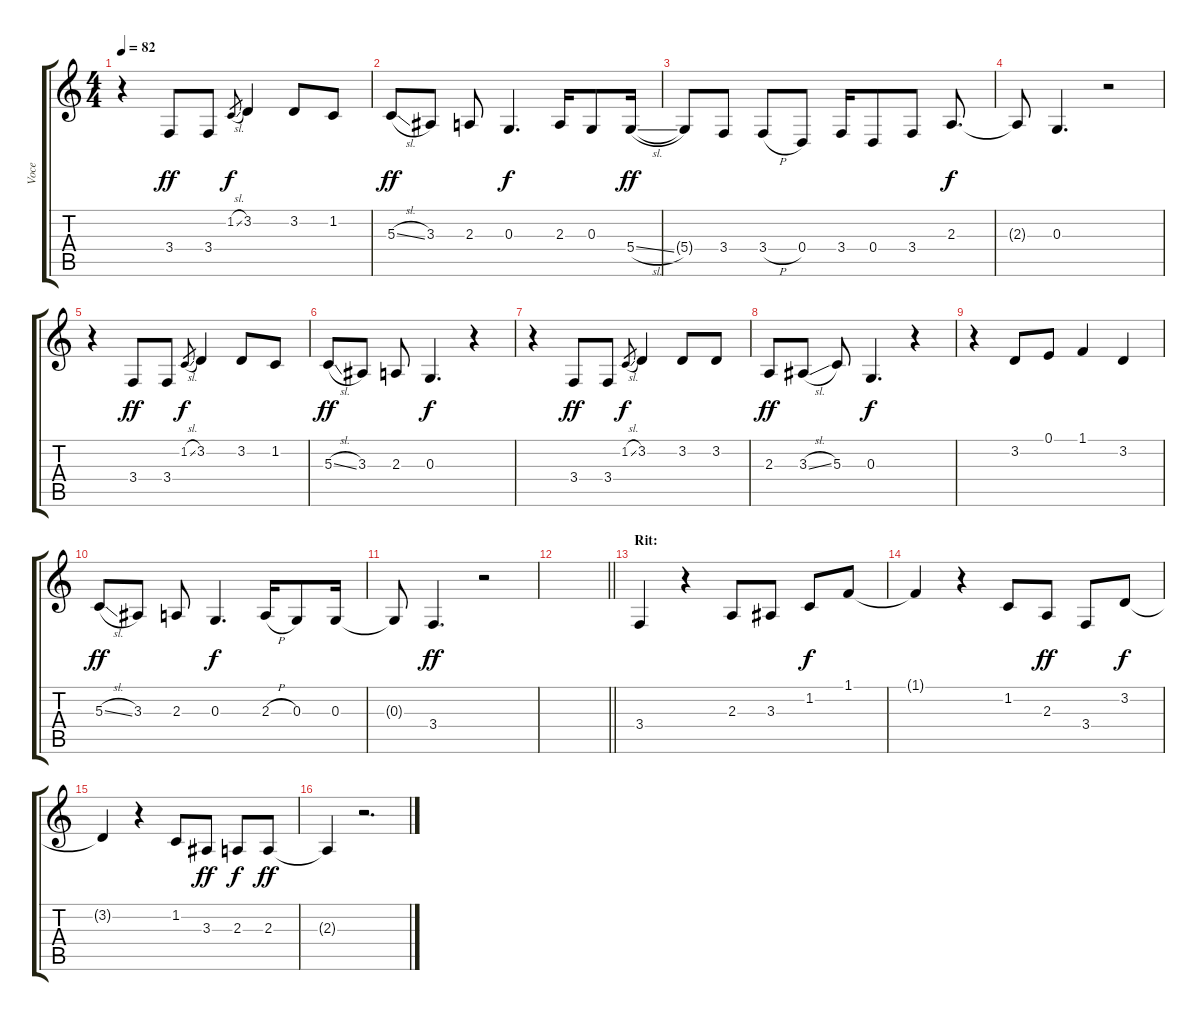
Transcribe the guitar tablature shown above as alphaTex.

\track ("Voce" "Voce") {instrument clarinet}
\staff {score tabs}
\tuning (E4 B3 G3 D3 A2 E2) {hide}
\ts (4 4)
\tempo 82
\clef g2
\ks c
r.4{dy f} 3.4.8{dy ff} 3.4.8 1.2{sl}.8{gr dy f} 3.2.4 3.2.8 1.2.8 |
5.3{sl}.8{dy ff} 3.3.8 2.3.8 0.3.4{d dy f} 2.3.16 0.3.8 5.4{sl}.16{dy ff} |
5.4{t}.8 3.4.8 3.4{h}.8 0.4.8 3.4.16 0.4.8 3.4.8 2.3.8{d dy f} |
2.3{t}.8 0.3.4{d} r.2 |
r.4 3.4.8{dy ff} 3.4.8 1.2{sl}.8{gr dy f} 3.2.4 3.2.8 1.2.8 |
5.3{sl}.8{dy ff} 3.3.8 2.3.8 0.3.4{d dy f} r.4 |
r.4 3.4.8{dy ff} 3.4.8 1.2{sl}.8{gr dy f} 3.2.4 3.2.8 3.2.8 |
2.3.8{dy ff} 3.3{sl}.8 5.3.8 0.3.4{d dy f} r.4 |
r.4 3.2.8 0.1.8 1.1.4 3.2.4 |
5.3{sl}.8{dy ff} 3.3.8 2.3.8 0.3.4{d dy f} 2.3{h}.16 0.3.8 0.3.16 |
0.3{t}.8 3.4.4{d dy ff} r.2 |
\barLineRight lightlight
|
\section ("" "Rit:")
3.4.4 r.4 2.3.8 3.3.8 1.2.8{dy f} 1.1.8 |
1.1{t}.4 r.4 1.2.8 2.3.8{dy ff} 3.4.8 3.2.8{dy f} |
3.2{t}.4 r.4 1.2.8 3.3.8{dy ff} 2.3.8{dy f} 2.3.8{dy ff} |
2.3{t}.4 r.2{d}
